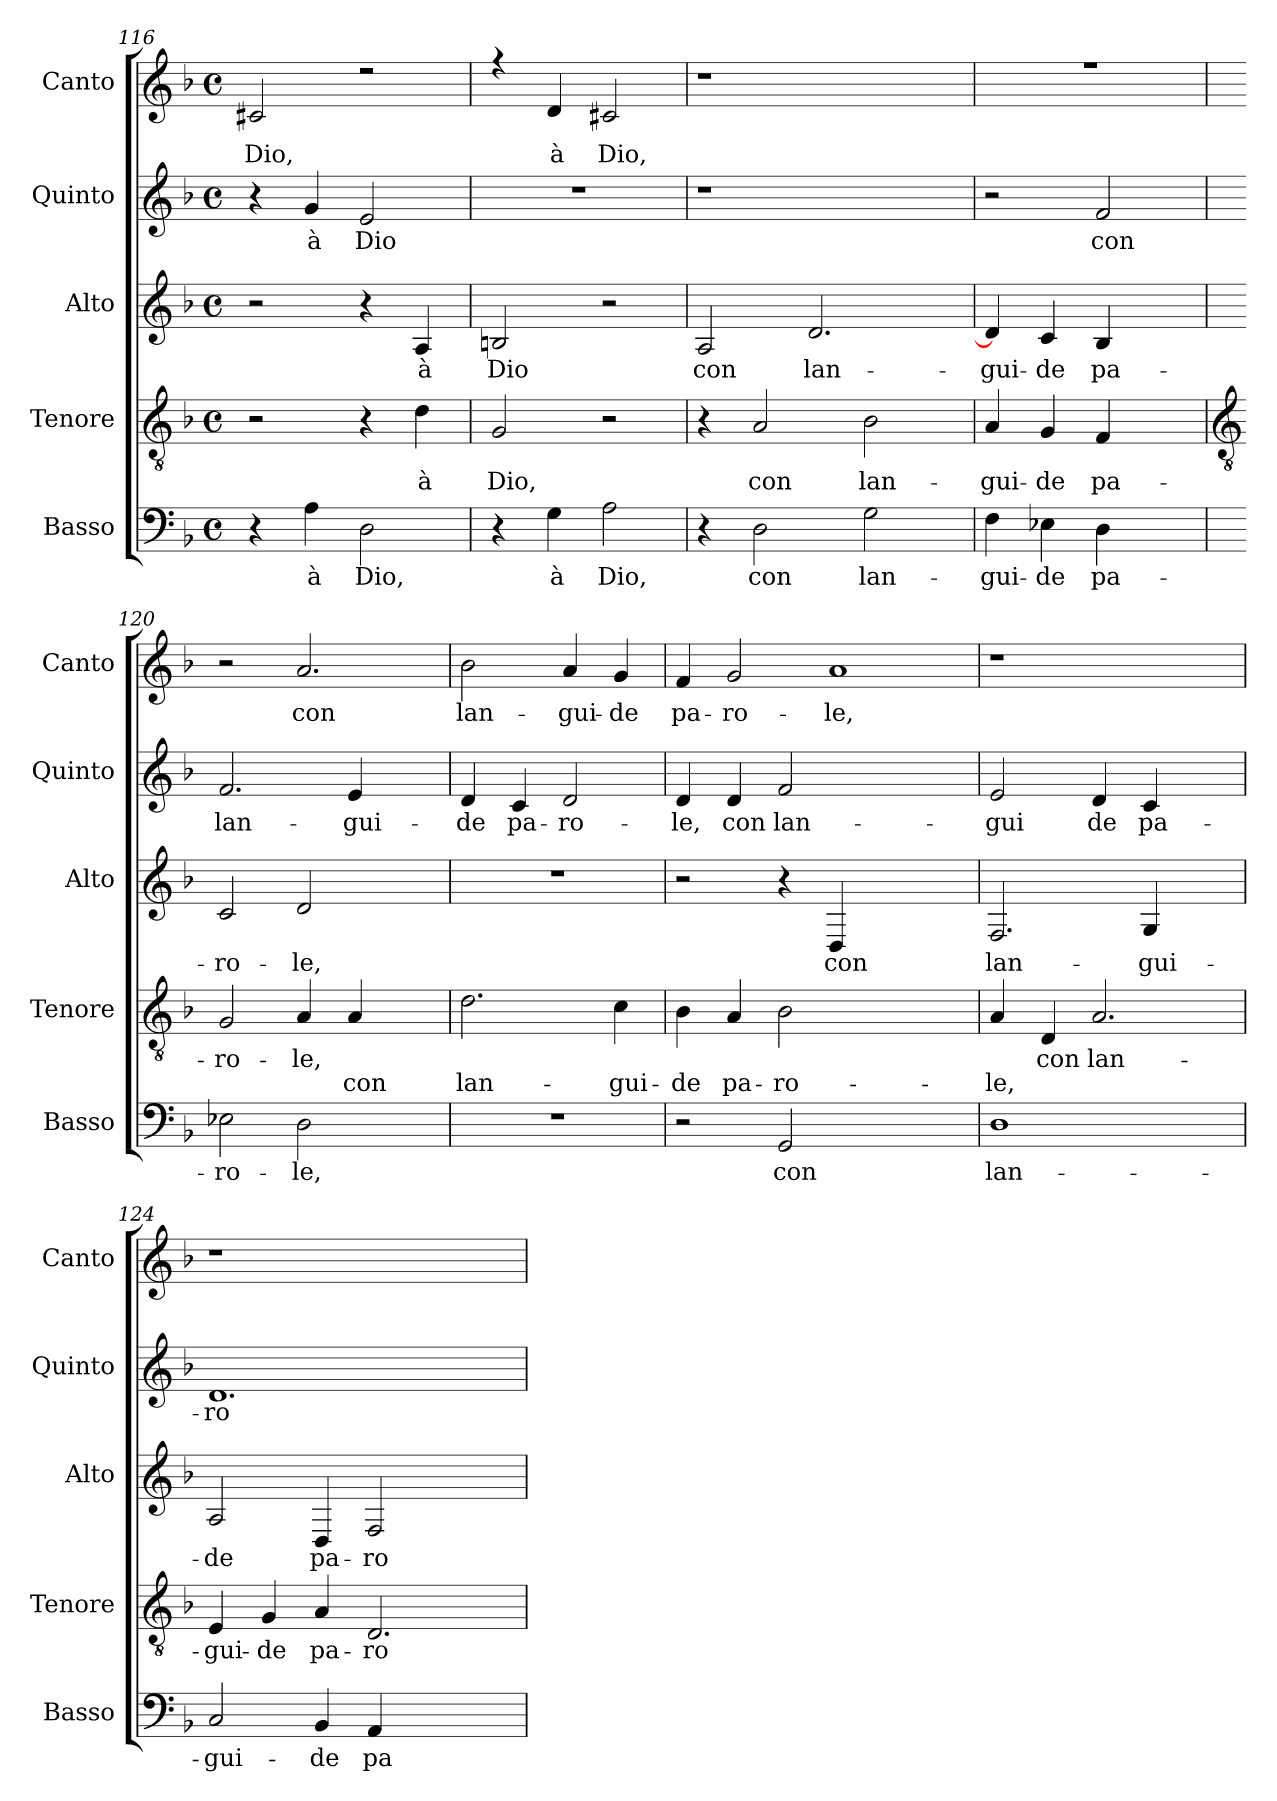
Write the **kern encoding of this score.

**kern	**text	**kern	**text	**text	**kern	**text	**kern	**text	**kern	**text
*part5	*part5	*part4	*part4	*part4	*part3	*part3	*part2	*part2	*part1	*part1
*staff5	*staff5	*staff4	*staff4	*staff4	*staff3	*staff3	*staff2	*staff2	*staff1	*staff1
*I"Basso	*	*I"Tenore	*	*	*I"Alto	*	*I"Quinto	*	*I"Canto	*
*I'Basso	*	*I'Tenore	*	*	*I'Alto	*	*I'Quinto	*	*I'Canto	*
*clefF4	*	*clefGv2	*	*	*clefG2	*	*clefG2	*	*clefG2	*
*k[b-]	*	*k[b-]	*	*	*k[b-]	*	*k[b-]	*	*k[b-]	*
*F:	*	*F:	*	*	*F:	*	*F:	*	*F:	*
*M4/4	*	*M4/4	*	*	*M4/4	*	*M4/4	*	*M4/4	*
*met(c)	*	*met(c)	*	*	*met(c)	*	*met(c)	*	*met(c)	*
=116	=116	=116	=116	=116	=116	=116	=116	=116	=116	=116
!	!	!	!	!	!	!	!	!	!	!LO:LY:b
*	*	*	*	*	*	*	*	*	*^	*
4r	.	2r	.	.	2r	.	4r	.	2c#X	1ryy	Dio,
!	!LO:LY:b	!	!	!	!	!	!	!LO:LY:b	!	!	!
4A	à	.	.	.	.	.	4g	à	.	.	.
!	!LO:LY:b	!	!	!	!	!	!	!LO:LY:b	!	!	!
2D	Dio,	4r	.	.	4r	.	2e	Dio	2r	.	.
!	!	!	!LO:LY:b	!	!	!LO:LY:b	!	!	!	!	!
.	.	4d	à	.	4A	à	.	.	.	.	.
=117	=117	=117	=117	=117	=117	=117	=117	=117	=117	=117	=117
!	!	!	!LO:LY:b	!	!	!LO:LY:b	!	!	!	!	!
4r	.	2G	Dio,	.	2Bn	Dio	1r	.	4r	1ryy	.
!	!LO:LY:b	!	!	!	!	!	!	!	!	!	!LO:LY:b
4G	à	.	.	.	.	.	.	.	4d	.	à
!	!LO:LY:b	!	!	!	!	!	!	!	!	!	!LO:LY:b
2A	Dio,	2r	.	.	2r	.	.	.	2c#X	.	Dio,
=118	=118	=118	=118	=118	=118	=118	=118	=118	=118	=118	=118
!	!	!	!	!	!	!LO:LY:b	!	!	!	!	!
4r	.	4r	.	.	2A	con	1r	.	1r	2ryy	.
!	!LO:LY:b	!	!LO:LY:b	!	!	!	!	!	!	!	!
2D	con	2A	con	.	.	.	.	.	.	.	.
!	!	!	!	!	!	!LO:LY:b	!	!	!	!	!
.	.	.	.	.	2.d	lan-	.	.	.	4ryy	.
!	!LO:LY:b	!	!LO:LY:b	!	!	!	!	!	!	!	!
2G	lan-	2B-	lan-	.	.	.	.	.	.	4ryy	.
.	.	.	.	.	.	.	4ryy	.	4ryy	4ryy	.
!!LO:LB:g=z	!!
=119A	=119A	=119A	=119A	=119A	=119A	=119A	=119A	=119A	=119A	=119A	=119A
!	!LO:LY:b	!	!LO:LY:b	!	!	!LO:LY:b	!	!	!	!	!
4F	-gui-	4A	-gui-	.	4d]	-gui-	2r	.	1r	1ryy	.
!	!LO:LY:b	!	!LO:LY:b	!	!	!LO:LY:b	!	!	!	!	!
4E-X	-de	4G	-de	.	4c	-de	.	.	.	.	.
!	!LO:LY:b	!	!LO:LY:b	!	!	!LO:LY:b	!	!LO:LY:b	!	!	!
4D	pa-	4F	pa-	.	4B-	pa-	2f	con	.	.	.
4ryy	.	4ryy	.	.	4ryy	.	.	.	.	.	.
*	*	*	*	*	*	*	*	*	*v	*v	*
!!LO:LB:g=z
=120	=120	=120	=120	=120	=120	=120	=120	=120	=120	=120
*	*	*clefGv2	*	*	*	*	*	*	*	*
!	!LO:LY:b	!	!LO:LY:b	!	!	!LO:LY:b	!	!LO:LY:b	!	!
2E-X	-ro-	2G	-ro-	.	2c	-ro-	2.f	lan-	2r	.
!	!LO:LY:b	!	!LO:LY:b	!	!	!LO:LY:b	!	!	!	!LO:LY:b
2D	-le,	4A	-le,	.	2d	-le,	.	.	2.a	con
!	!	!	!	!LO:LY:b	!	!	!	!LO:LY:b	!	!
.	.	4A	.	con	.	.	4e	-gui-	.	.
4ryy	.	4ryy	.	.	4ryy	.	4ryy	.	.	.
=121	=121	=121	=121	=121	=121	=121	=121	=121	=121	=121
!	!	!	!	!LO:LY:b	!	!	!	!LO:LY:b	!	!LO:LY:b
1r	.	2.d	.	lan-	1r	.	4d	-de	2b-	lan-
!	!	!	!	!	!	!	!	!LO:LY:b	!	!
.	.	.	.	.	.	.	4c	pa-	.	.
!	!	!	!	!	!	!	!	!LO:LY:b	!	!LO:LY:b
.	.	.	.	.	.	.	2d	-ro-	4a	-gui-
!	!	!	!	!LO:LY:b	!	!	!	!	!	!LO:LY:b
.	.	4c	.	-gui-	.	.	.	.	4g	-de
=122	=122	=122	=122	=122	=122	=122	=122	=122	=122	=122
!	!	!	!	!LO:LY:b	!	!	!	!LO:LY:b	!	!LO:LY:b
2r	.	4B-	.	-de	2r	.	4d	-le,	4f	pa-
!	!	!	!	!LO:LY:b	!	!	!	!LO:LY:b	!	!LO:LY:b
.	.	4A	.	pa-	.	.	4d	con	2g	-ro-
!	!LO:LY:b	!	!	!LO:LY:b	!	!	!	!LO:LY:b	!	!
2GG	con	2B-	.	-ro-	4r	.	2f	lan-	.	.
!	!	!	!	!	!	!LO:LY:b	!	!	!	!LO:LY:b
.	.	.	.	.	4D	con	.	.	1a	-le,
2.ryy	.	2.ryy	.	.	2.ryy	.	2.ryy	.	.	.
=123	=123	=123	=123	=123	=123	=123	=123	=123	=123	=123
!	!LO:LY:b	!	!	!LO:LY:b	!	!LO:LY:b	!	!LO:LY:b	!	!
1D	lan-	4A	.	-le,	2.F	lan-	2e	-gui	1r	.
!	!	!	!LO:LY:b	!	!	!	!	!	!	!
.	.	4D	con	.	.	.	.	.	.	.
!	!	!	!LO:LY:b	!	!	!	!	!LO:LY:b	!	!
.	.	2.A	lan-	.	.	.	4d	de	.	.
!	!	!	!	!	!	!LO:LY:b	!	!LO:LY:b	!	!
.	.	.	.	.	4G	-gui-	4c	pa-	.	.
4ryy	.	.	.	.	4ryy	.	4ryy	.	4ryy	.
=124	=124	=124	=124	=124	=124	=124	=124	=124	=124	=124
!	!LO:LY:b	!	!LO:LY:b	!	!	!LO:LY:b	!	!LO:LY:b	!	!
2C	-gui-	4E	-gui-	.	2A	-de	1.d	-ro-	1r	.
!	!	!	!LO:LY:b	!	!	!	!	!	!	!
.	.	4G	-de	.	.	.	.	.	.	.
!	!LO:LY:b	!	!LO:LY:b	!	!	!LO:LY:b	!	!	!	!
4BB-	-de	4A	pa-	.	4D	pa-	.	.	.	.
!	!LO:LY:b	!	!LO:LY:b	!	!	!LO:LY:b	!	!	!	!
4AA	pa-	2.D	-ro-	.	2F	-ro-	.	.	.	.
2ryy	.	.	.	.	.	.	.	.	2ryy	.
.	.	.	.	.	4ryy	.	.	.	.	.
=	=	=	=	=	=	=	=	=	=	=
*-	*-	*-	*-	*-	*-	*-	*-	*-	*-	*-
